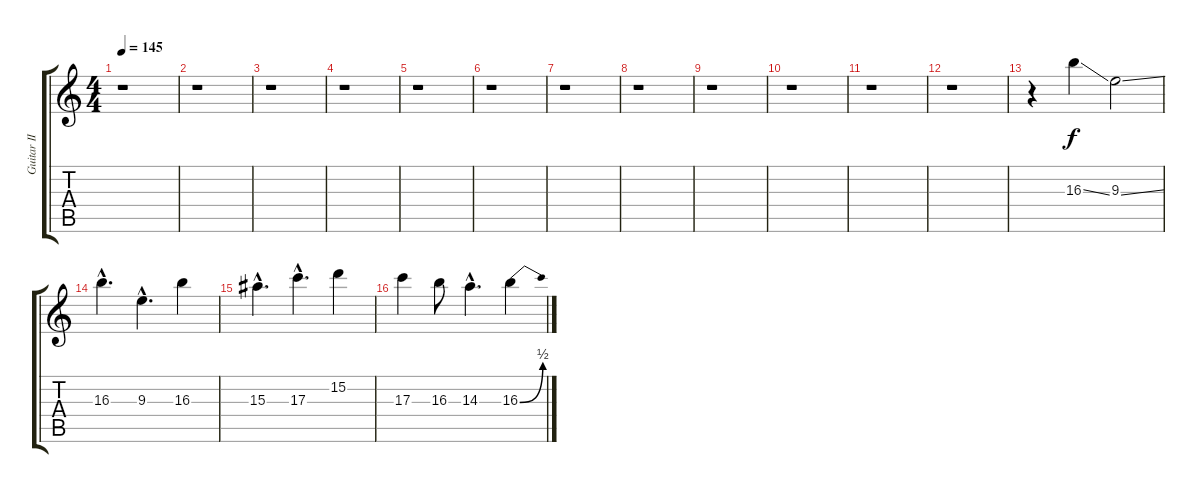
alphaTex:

\track ("Guitar II" "Guitar II") {instrument distortionguitar}
\staff {score tabs}
\tuning (E4 B3 G3 D3 A2 E2) {hide}
\ts (4 4)
\tempo 145
\clef g2
\ks c
r.1{dy f} |
r.1 |
r.1 |
r.1 |
r.1 |
r.1 |
r.1 |
r.1 |
r.1 |
r.1 |
r.1 |
r.1 |
r.4 16.3{ss}.4 9.3{ss}.2 |
16.3{hac}.4{d} 9.3{hac}.4{d} 16.3.4 |
15.3{hac}.4{d} 17.3{hac}.4{d} 15.2.4 |
17.3.4 16.3.8 14.3{hac}.4{d} 16.3{be (bend 0 0 60 2)}.4
